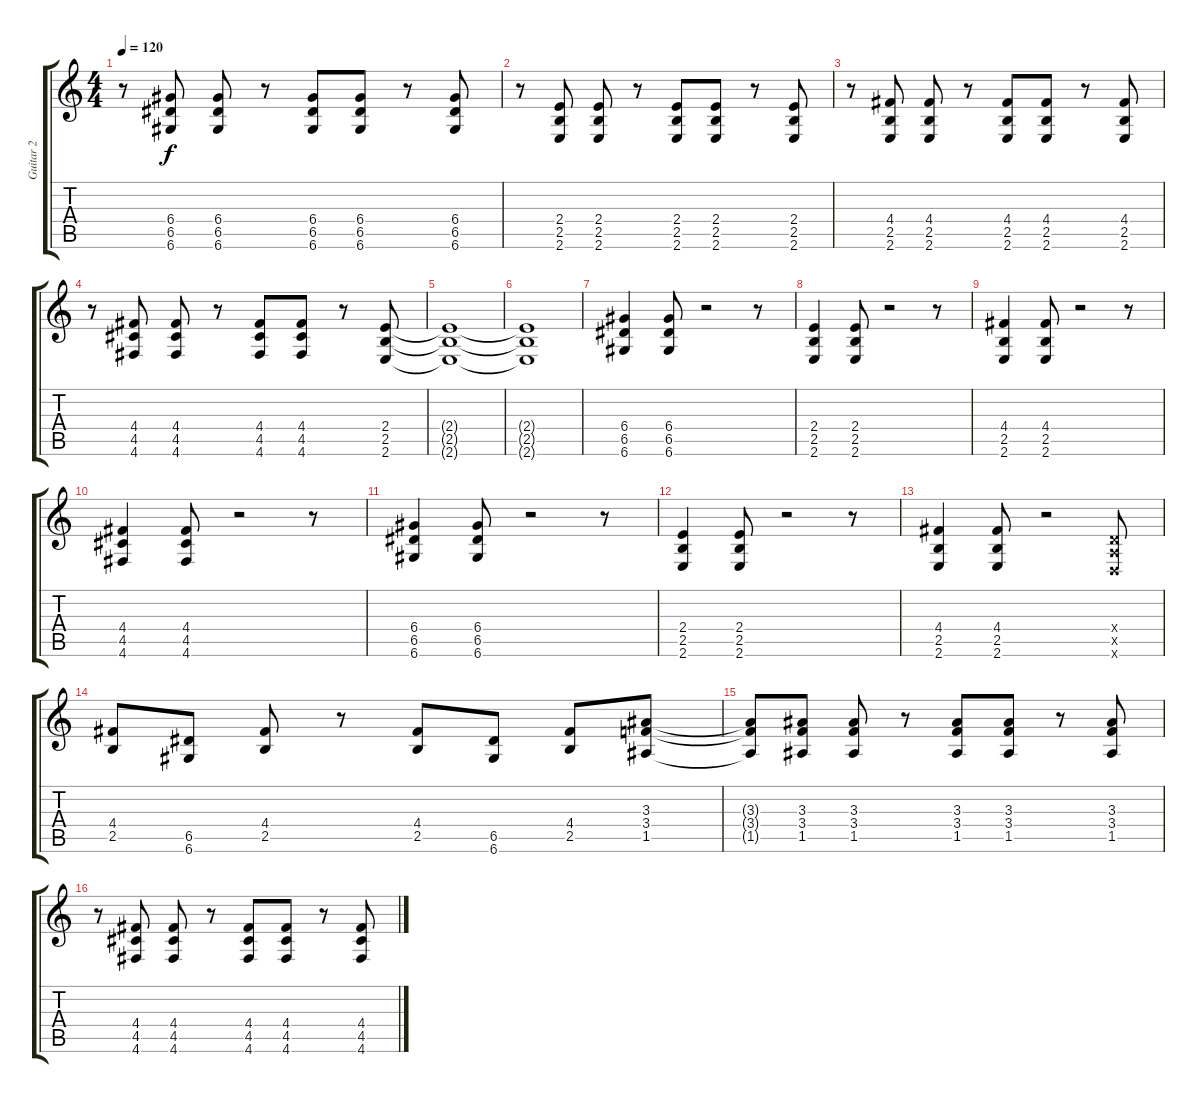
\track ("Guitar 2" "Guitar 2") {instrument overdrivenguitar}
\staff {score tabs}
\tuning (E4 B3 G3 D3 A2 D2) {hide}
\ts (4 4)
\tempo 120
\clef g2
\ks c
r.8{dy f} (6.4 6.5 6.6).8 (6.4 6.5 6.6).8 r.8 (6.4 6.5 6.6).8 (6.4 6.5 6.6).8 r.8 (6.4 6.5 6.6).8 |
r.8 (2.4 2.5 2.6).8 (2.4 2.5 2.6).8 r.8 (2.4 2.5 2.6).8 (2.4 2.5 2.6).8 r.8 (2.4 2.5 2.6).8 |
r.8 (4.4 2.5 2.6).8 (4.4 2.5 2.6).8 r.8 (4.4 2.5 2.6).8 (4.4 2.5 2.6).8 r.8 (4.4 2.5 2.6).8 |
r.8 (4.4 4.5 4.6).8 (4.4 4.5 4.6).8 r.8 (4.4 4.5 4.6).8 (4.4 4.5 4.6).8 r.8 (2.4 2.5 2.6).8 |
(2.4{t} 2.5{t} 2.6{t}).1 |
(2.4{t} 2.5{t} 2.6{t}).1 |
(6.4 6.5 6.6).4 (6.4 6.5 6.6).8 r.2 r.8 |
(2.4 2.5 2.6).4 (2.4 2.5 2.6).8 r.2 r.8 |
(4.4 2.5 2.6).4 (4.4 2.5 2.6).8 r.2 r.8 |
(4.4 4.5 4.6).4 (4.4 4.5 4.6).8 r.2 r.8 |
(6.4 6.5 6.6).4 (6.4 6.5 6.6).8 r.2 r.8 |
(2.4 2.5 2.6).4 (2.4 2.5 2.6).8 r.2 r.8 |
(4.4 2.5 2.6).4 (4.4 2.5 2.6).8 r.2 (0.4{x} 0.5{x} 0.6{x}).8 |
(4.4 2.5).8 (6.5 6.6).8 (4.4 2.5).8 r.8 (4.4 2.5).8 (6.5 6.6).8 (4.4 2.5).8 (3.3 3.4 1.5).8 |
(3.3{t} 3.4{t} 1.5{t}).8 (3.3 3.4 1.5).8 (3.3 3.4 1.5).8 r.8 (3.3 3.4 1.5).8 (3.3 3.4 1.5).8 r.8 (3.3 3.4 1.5).8 |
r.8 (4.4 4.5 4.6).8 (4.4 4.5 4.6).8 r.8 (4.4 4.5 4.6).8 (4.4 4.5 4.6).8 r.8 (4.4 4.5 4.6).8
